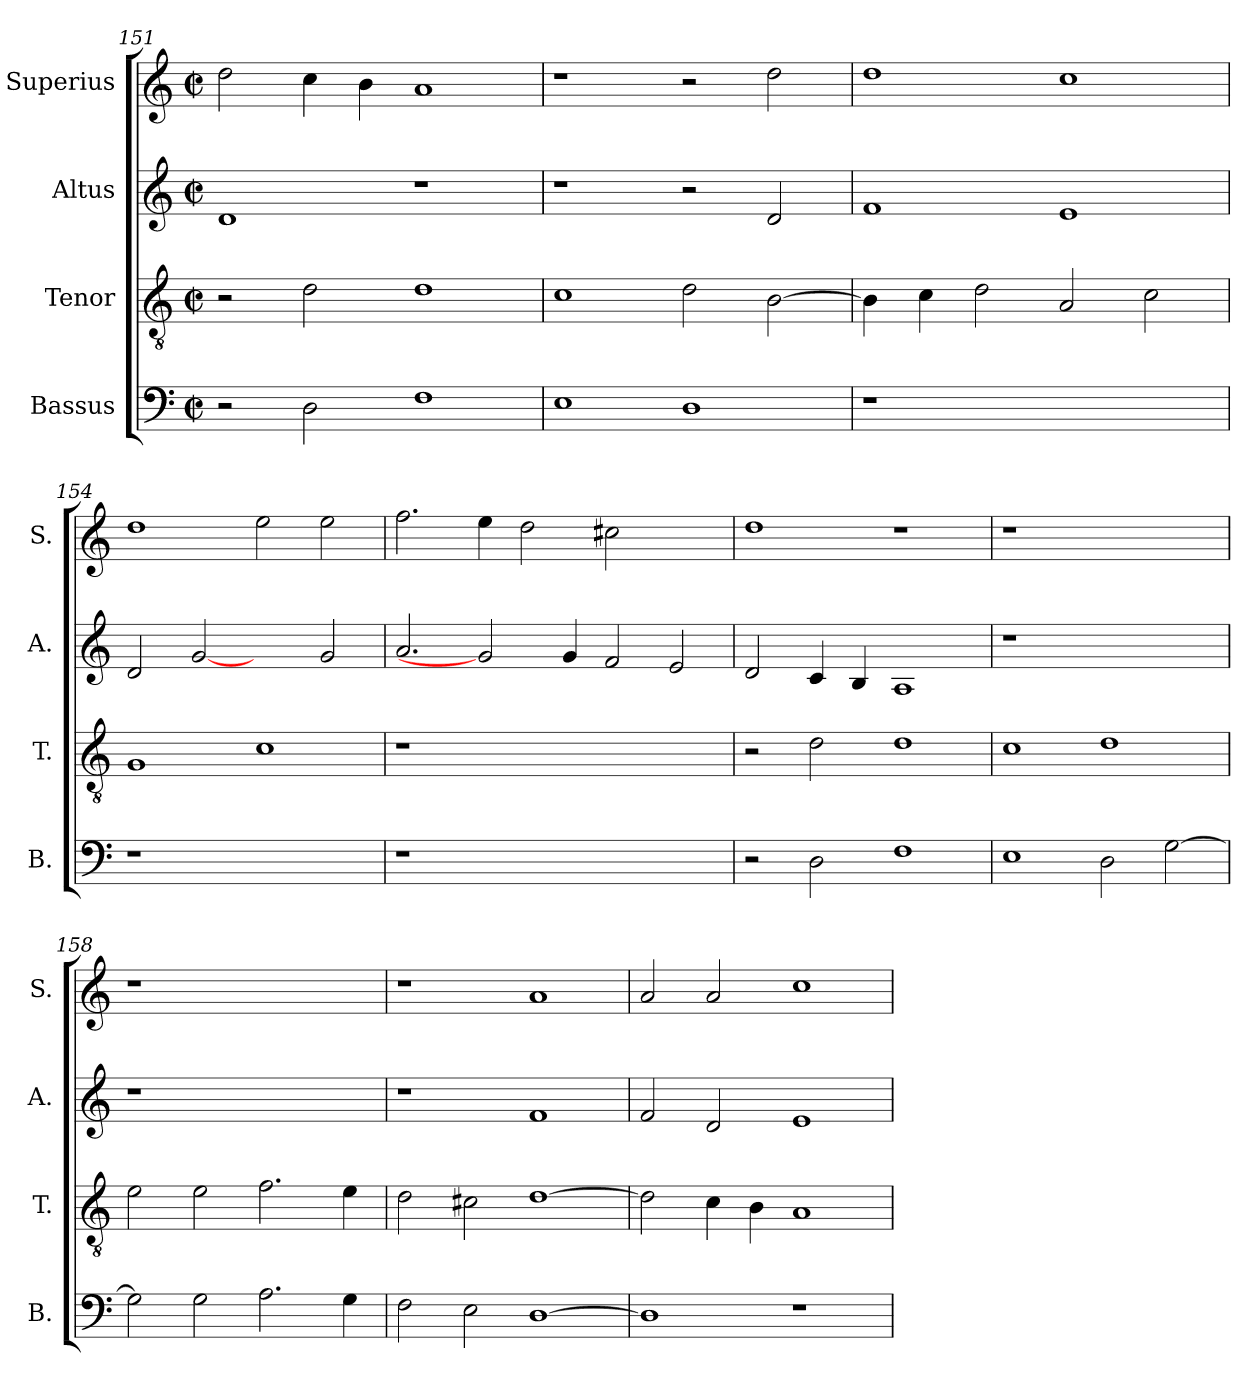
**kern	**kern	**kern	**kern
*part4	*part3	*part2	*part1
*staff4	*staff3	*staff2	*staff1
*I"Bassus	*I"Tenor	*I"Altus	*I"Superius
*I'B.	*I'T.	*I'A.	*I'S.
*clefF4	*clefGv2	*clefG2	*clefG2
*	*ITrd7c12	*	*
*k[]	*k[]	*k[]	*k[]
*C:	*C:	*C:	*C:
*M2/2	*M2/2	*M2/2	*M2/2
*met(c|)	*met(c|)	*met(c|)	*met(c|)
=151	=151	=151	=151
2r	2r	1di	2ddi\
2Di\	2Di\	.	4cci\
.	.	.	4bi\
1Fi	1Di	1r	1ai
!!LO:LB:g=z
=152	=152	=152	=152
1Ei	1Ci	1r	1r
1Di	2Di\	2r	2r
.	[>2BBi\	2di/	2ddi\
=153	=153	=153	=153
!LO:N:vis=1	!	!	!
1r	4BBi\]	1fi	1ddi
.	4Ci\	.	.
.	2Di\	.	.
1ryy	2AAi/	1ei	1cci
.	2Ci\	.	.
=154	=154	=154	=154
!LO:N:vis=1	!	!	!
1r	1GGi	2di/	1ddi
.	.	[2gi	.
1ryy	1Ci	2ryy	2eei\
.	.	2gi/	2eei\
=155	=155	=155	=155
!LO:N:vis=1	!LO:N:vis=1	!	!
1r	1r	2.ai/	2.ffi\
.	.	2gi]	4eei\
1.ryy	1.ryy	.	2ddi\
.	.	4gi/	.
.	.	2fi/	2cc#Xi\
.	.	2ei/	2ryy
=156	=156	=156	=156
2r	2r	2di/	1ddi
2Di\	2Di\	4ci/	.
.	.	4Bi/	.
1Fi	1Di	1Ai	1r
!!LO:LB:g=z
=157	=157	=157	=157
!	!	!LO:N:vis=1	!LO:N:vis=1
1Ei	1Ci	1r	1r
2Di\	1Di	1ryy	1ryy
[>2Gi\	.	.	.
=158	=158	=158	=158
!	!	!LO:N:vis=1	!LO:N:vis=1
2Gi\]	2Ei\	1r	1r
2Gi\	2Ei\	.	.
2.Ai\	2.Fi\	1ryy	1ryy
4Gi\	4Ei\	.	.
=159	=159	=159	=159
2Fi\	2Di\	1r	1r
2Ei\	2C#Xi\	.	.
[>1Di	[>1Di	1fi	1ai
=160	=160	=160	=160
1Di]	2Di\]	2fi/	2ai/
.	4Ci\	2di/	2ai/
.	4BBi\	.	.
1r	1AAi	1ei	1cci
=	=	=	=
*-	*-	*-	*-
